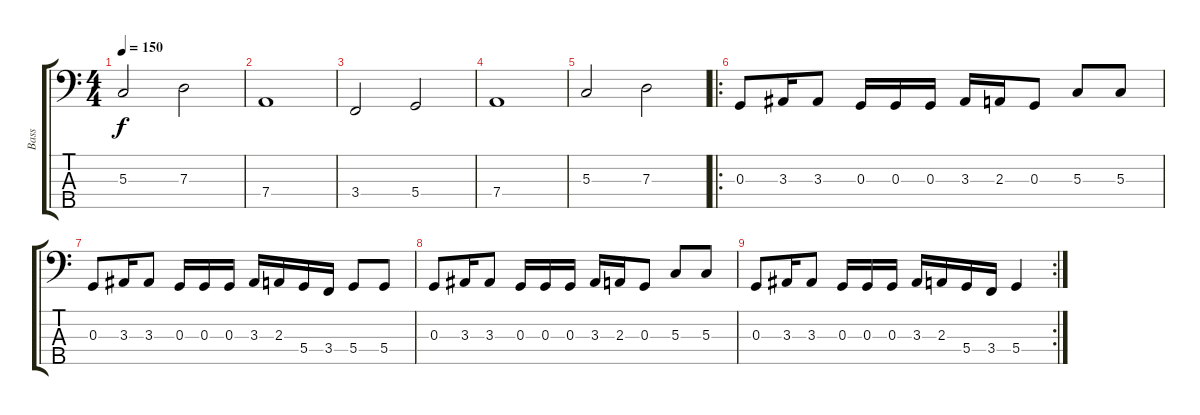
\track ("Bass" "Bass") {instrument fretlessbass}
\staff {score tabs}
\tuning (F2 C2 G1 D1 A0) {hide}
\ts (4 4)
\tempo 150
\clef f4
\ks c
5.3.2{dy f} 7.3.2 |
7.4.1 |
3.4.2 5.4.2 |
7.4.1 |
5.3.2 7.3.2 |
\ro
0.3.8 3.3.16 3.3.8 0.3.16 0.3.16 0.3.16 3.3.16 2.3.16 0.3.8 5.3.8 5.3.8 |
0.3.8 3.3.16 3.3.8 0.3.16 0.3.16 0.3.16 3.3.16 2.3.16 5.4.16 3.4.16 5.4.8 5.4.8 |
0.3.8 3.3.16 3.3.8 0.3.16 0.3.16 0.3.16 3.3.16 2.3.16 0.3.8 5.3.8 5.3.8 |
\rc 2
0.3.8 3.3.16 3.3.8 0.3.16 0.3.16 0.3.16 3.3.16 2.3.16 5.4.16 3.4.16 5.4.4
